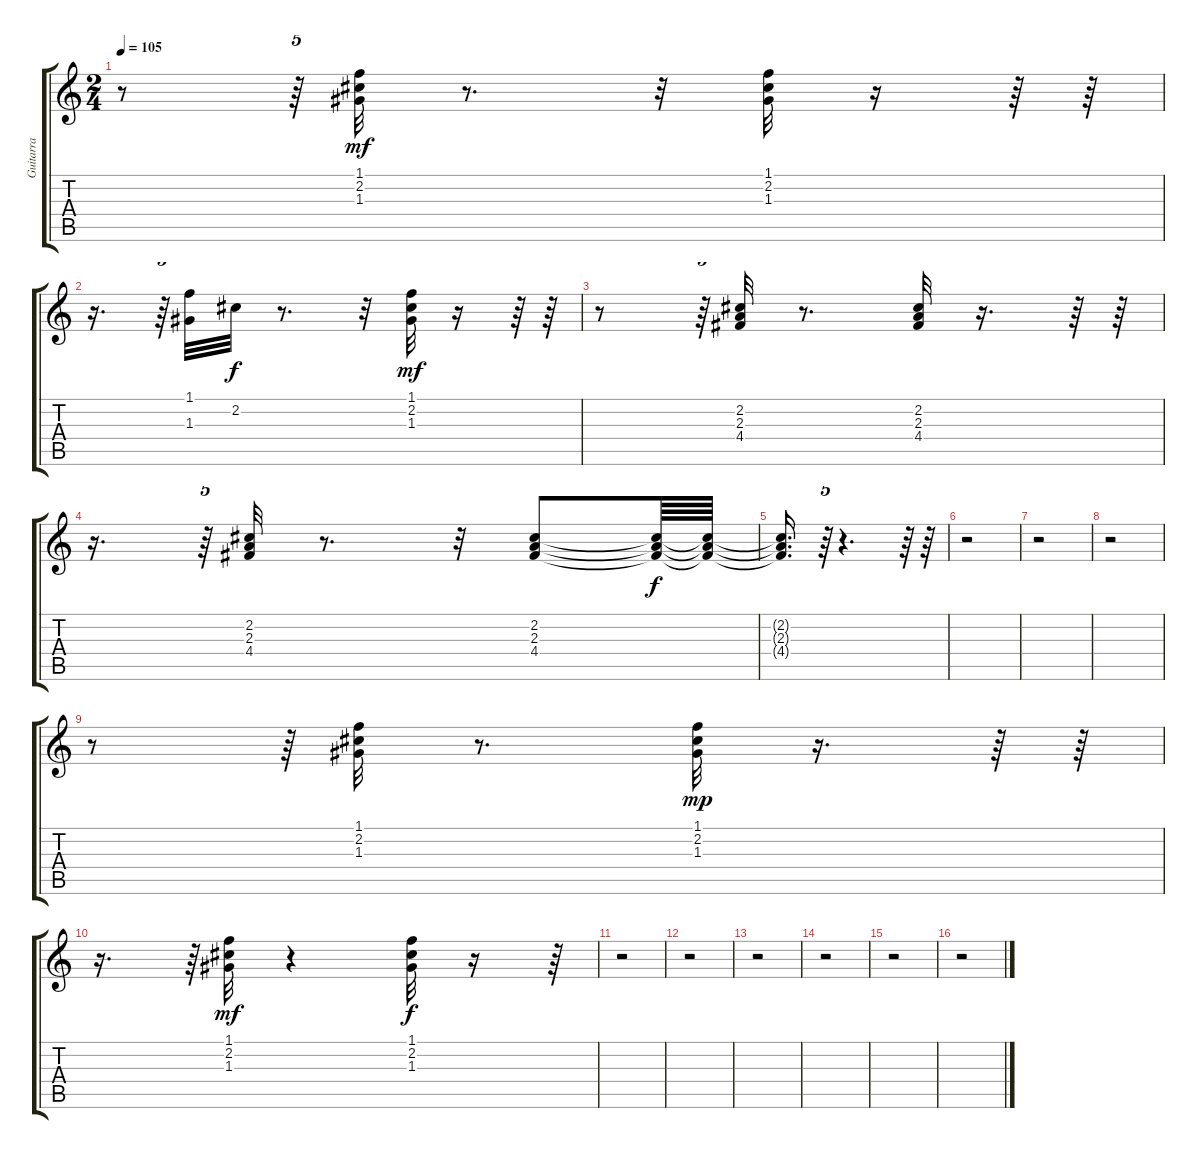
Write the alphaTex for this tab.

\track ("Guitarra" "Guitarra") {instrument electricguitarclean}
\staff {score tabs}
\tuning (E4 B3 G3 D3 A2 E2) {hide}
\ts (2 4)
\tempo 105
\clef g2
\ks c
r.8{dy mf} r.64{tu (5 4)} (1.1 2.2 1.3).32 r.8{d} r.32 (1.1 2.2 1.3).32 r.16 r.64 r.64 |
r.16{d} r.64{tu (5 4)} (1.1 1.3).32 2.2.32{dy f} r.8{d} r.32 (1.1 2.2 1.3).32{dy mf} r.16 r.64 r.64 |
r.8 r.64{tu (5 4)} (2.2 2.3 4.4).32 r.8{d} (2.2 2.3 4.4).32 r.16{d} r.64 r.64 |
r.16{d} r.64{tu (5 4)} (2.2 2.3 4.4).32 r.8{d} r.32 (2.2 2.3 4.4).8 (2.2{t} 2.3{t} 4.4{t}).64{dy f} (2.2{t} 2.3{t} 4.4{t}).64 |
(2.2{t} 2.3{t} 4.4{t}).16{d} r.64{tu (5 4)} r.4{d} r.64 r.64 |
r.2 |
r.2 |
r.2 |
r.8 r.64{tu (5 4)} (1.1 2.2 1.3).32 r.8{d} (1.1 2.2 1.3).32{dy mp} r.16{d} r.64 r.64 |
r.16{d} r.64{tu (5 4)} (1.1 2.2 1.3).32{dy mf} r.4 (1.1 2.2 1.3).32{dy f} r.16 r.64 |
r.2 |
r.2 |
r.2 |
r.2 |
r.2 |
r.2
